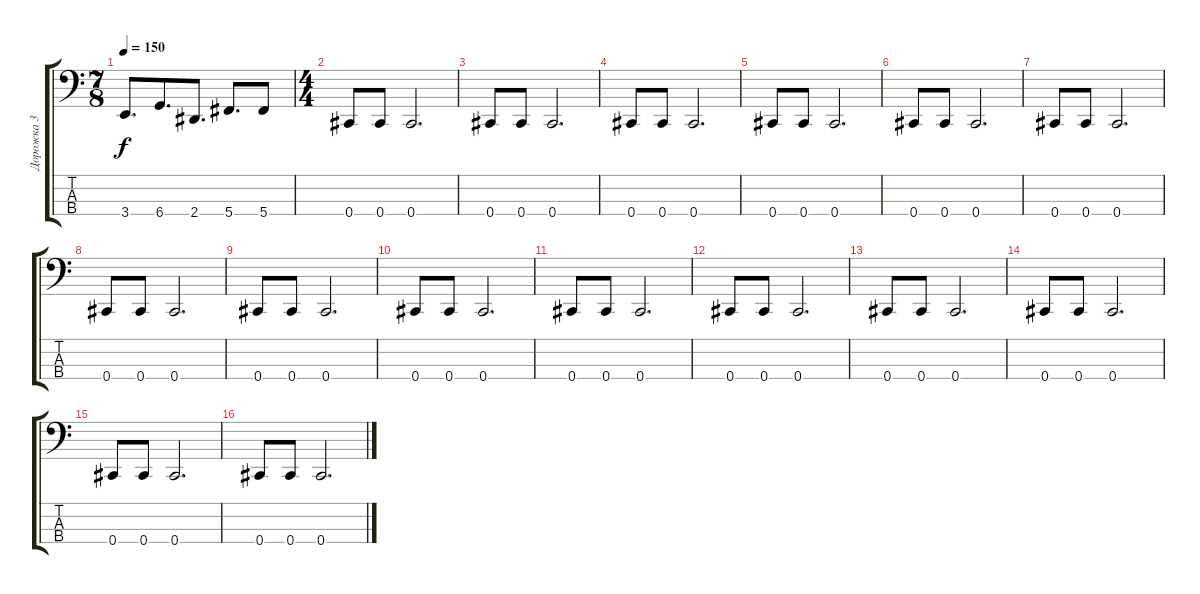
\track ("Дорожка 3" "Дорожка 3") {instrument electricbassfinger}
\staff {score tabs}
\tuning (Gb2 Db2 Ab1 Db1) {hide}
\ts (7 8)
\tempo 150
\clef f4
\ks c
3.4.8{d dy f} 6.4.8{d} 2.4.8{d} 5.4.8{d} 5.4.8 |
\ts (4 4)
0.4.8 0.4.8 0.4.2{d} |
0.4.8 0.4.8 0.4.2{d} |
0.4.8 0.4.8 0.4.2{d} |
0.4.8 0.4.8 0.4.2{d} |
0.4.8 0.4.8 0.4.2{d} |
0.4.8 0.4.8 0.4.2{d} |
0.4.8 0.4.8 0.4.2{d} |
0.4.8 0.4.8 0.4.2{d} |
0.4.8 0.4.8 0.4.2{d} |
0.4.8 0.4.8 0.4.2{d} |
0.4.8 0.4.8 0.4.2{d} |
0.4.8 0.4.8 0.4.2{d} |
0.4.8 0.4.8 0.4.2{d} |
0.4.8 0.4.8 0.4.2{d} |
0.4.8 0.4.8 0.4.2{d}
